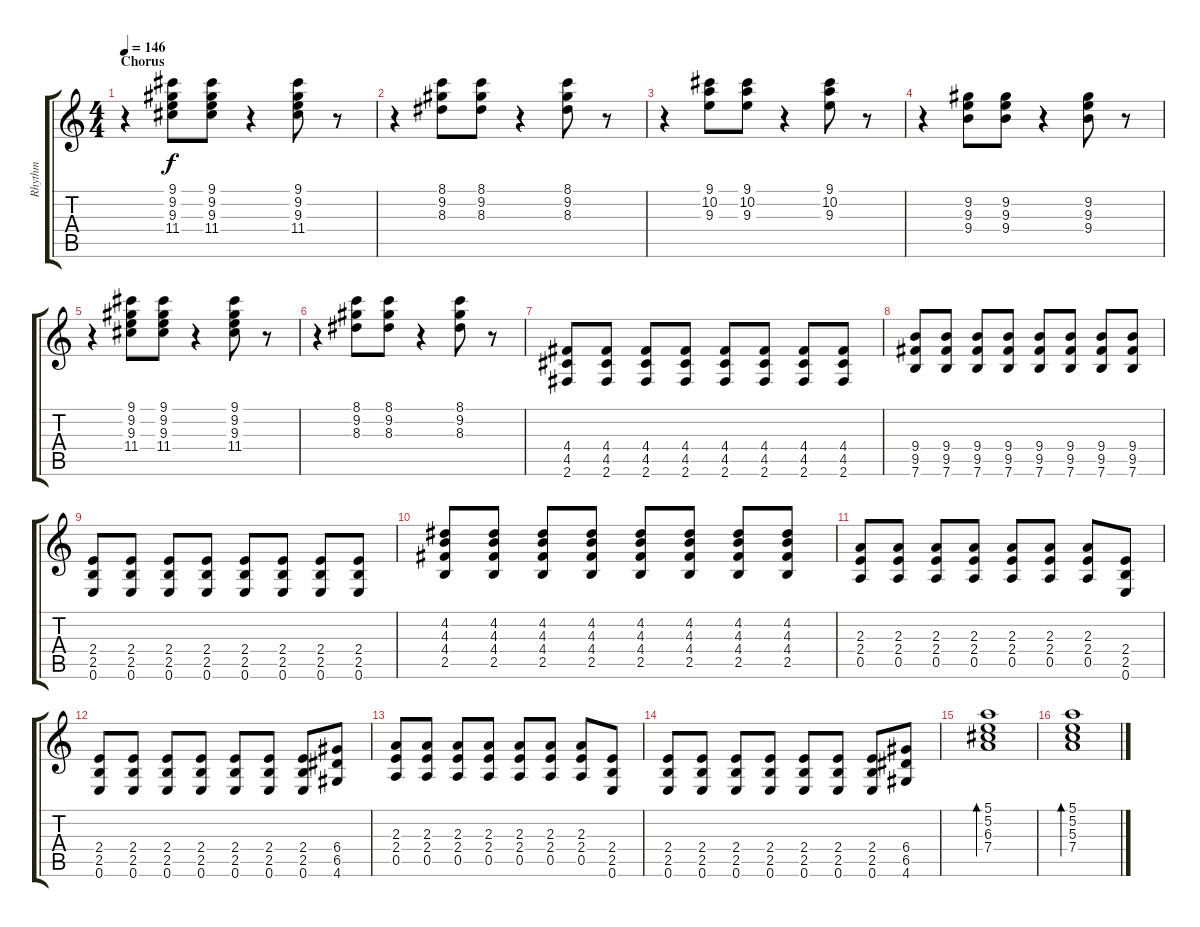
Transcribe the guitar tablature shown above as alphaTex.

\track ("Rhythm" "Rhythm") {instrument distortionguitar}
\staff {score tabs}
\tuning (E4 B3 G3 D3 A2 E2) {hide}
\ts (4 4)
\section ("" "Chorus")
\tempo 146
\clef g2
\ks c
r.4{dy f} (9.1 9.2 9.3 11.4).8 (9.1 9.2 9.3 11.4).8 r.4 (9.1 9.2 9.3 11.4).8 r.8 |
r.4 (8.1 9.2 8.3).8 (8.1 9.2 8.3).8 r.4 (8.1 9.2 8.3).8 r.8 |
r.4 (9.1 10.2 9.3).8 (9.1 10.2 9.3).8 r.4 (9.1 10.2 9.3).8 r.8 |
r.4 (9.2 9.3 9.4).8 (9.2 9.3 9.4).8 r.4 (9.2 9.3 9.4).8 r.8 |
r.4 (9.1 9.2 9.3 11.4).8 (9.1 9.2 9.3 11.4).8 r.4 (9.1 9.2 9.3 11.4).8 r.8 |
r.4 (8.1 9.2 8.3).8 (8.1 9.2 8.3).8 r.4 (8.1 9.2 8.3).8 r.8 |
(4.4 4.5 2.6).8 (4.4 4.5 2.6).8 (4.4 4.5 2.6).8 (4.4 4.5 2.6).8 (4.4 4.5 2.6).8 (4.4 4.5 2.6).8 (4.4 4.5 2.6).8 (4.4 4.5 2.6).8 |
(9.4 9.5 7.6).8 (9.4 9.5 7.6).8 (9.4 9.5 7.6).8 (9.4 9.5 7.6).8 (9.4 9.5 7.6).8 (9.4 9.5 7.6).8 (9.4 9.5 7.6).8 (9.4 9.5 7.6).8 |
(2.4 2.5 0.6).8 (2.4 2.5 0.6).8 (2.4 2.5 0.6).8 (2.4 2.5 0.6).8 (2.4 2.5 0.6).8 (2.4 2.5 0.6).8 (2.4 2.5 0.6).8 (2.4 2.5 0.6).8 |
(4.2 4.3 4.4 2.5).8 (4.2 4.3 4.4 2.5).8 (4.2 4.3 4.4 2.5).8 (4.2 4.3 4.4 2.5).8 (4.2 4.3 4.4 2.5).8 (4.2 4.3 4.4 2.5).8 (4.2 4.3 4.4 2.5).8 (4.2 4.3 4.4 2.5).8 |
(2.3 2.4 0.5).8 (2.3 2.4 0.5).8 (2.3 2.4 0.5).8 (2.3 2.4 0.5).8 (2.3 2.4 0.5).8 (2.3 2.4 0.5).8 (2.3 2.4 0.5).8 (2.4 2.5 0.6).8 |
(2.4 2.5 0.6).8 (2.4 2.5 0.6).8 (2.4 2.5 0.6).8 (2.4 2.5 0.6).8 (2.4 2.5 0.6).8 (2.4 2.5 0.6).8 (2.4 2.5 0.6).8 (6.4 6.5 4.6).8 |
(2.3 2.4 0.5).8 (2.3 2.4 0.5).8 (2.3 2.4 0.5).8 (2.3 2.4 0.5).8 (2.3 2.4 0.5).8 (2.3 2.4 0.5).8 (2.3 2.4 0.5).8 (2.4 2.5 0.6).8 |
(2.4 2.5 0.6).8 (2.4 2.5 0.6).8 (2.4 2.5 0.6).8 (2.4 2.5 0.6).8 (2.4 2.5 0.6).8 (2.4 2.5 0.6).8 (2.4 2.5 0.6).8 (6.4 6.5 4.6).8 |
(5.1 5.2 6.3 7.4).1{bd 30} |
(5.1 5.2 5.3 7.4).1{bd 30}
